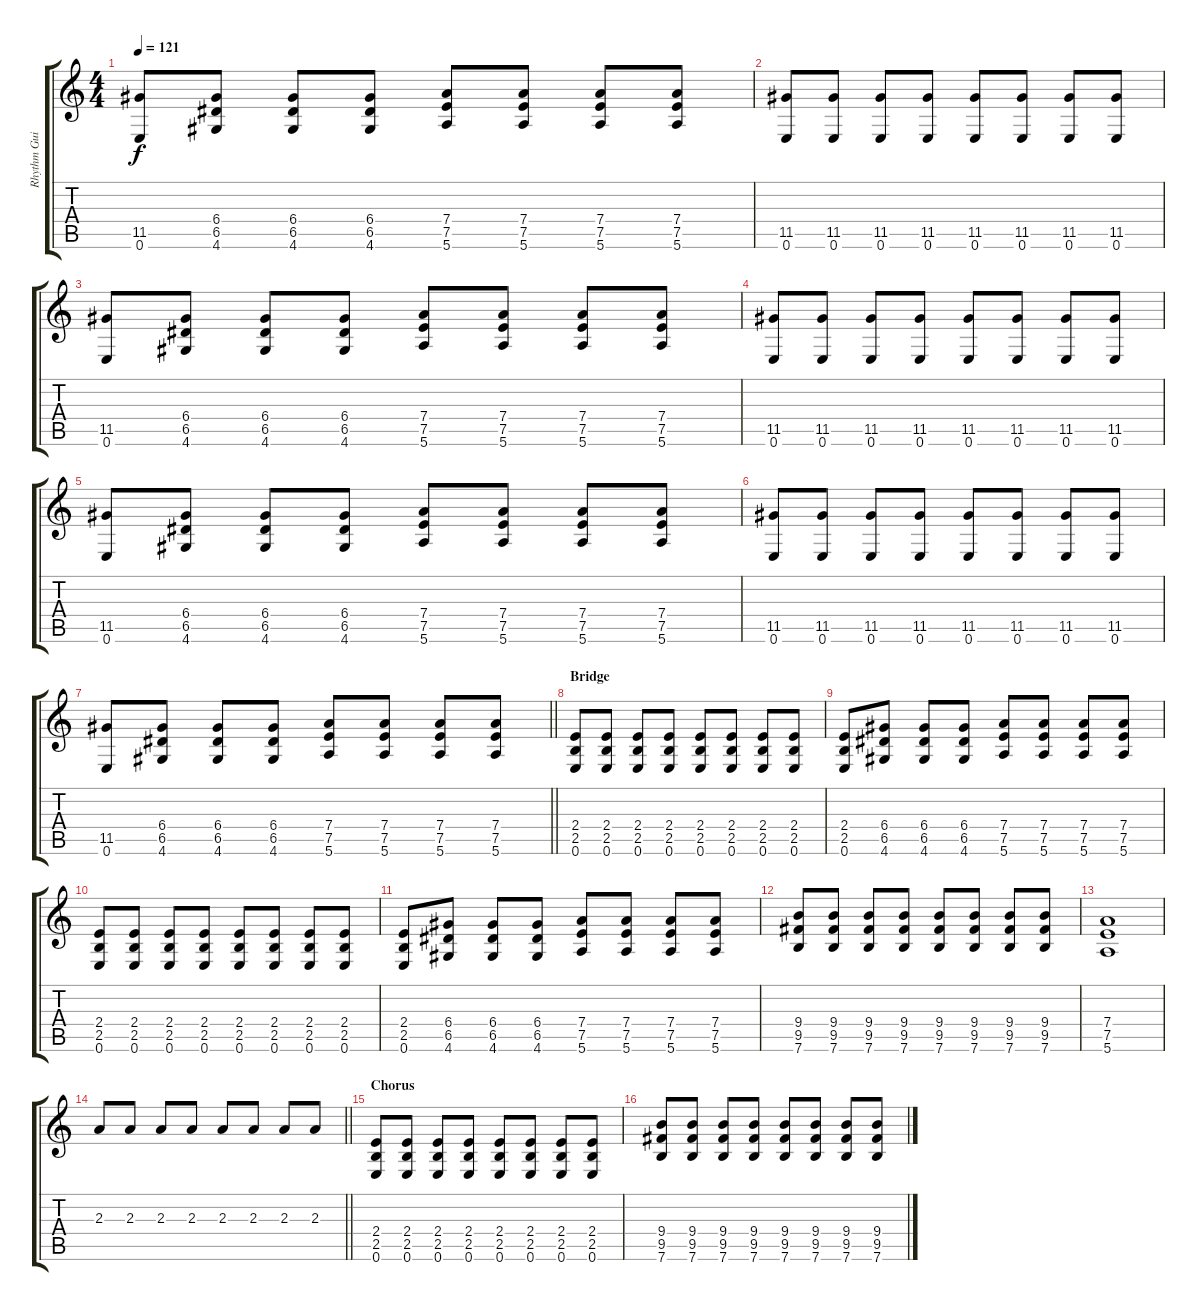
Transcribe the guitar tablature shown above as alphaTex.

\track ("Rhythm Guitar" "Rhythm Gui") {instrument electricguitarclean}
\staff {score tabs}
\tuning (E4 B3 G3 D3 A2 E2) {hide}
\ts (4 4)
\tempo 121
\clef g2
\ks c
(11.5 0.6).8{dy f} (6.4 6.5 4.6).8 (6.4 6.5 4.6).8 (6.4 6.5 4.6).8 (7.4 7.5 5.6).8 (7.4 7.5 5.6).8 (7.4 7.5 5.6).8 (7.4 7.5 5.6).8 |
(11.5 0.6).8 (11.5 0.6).8 (11.5 0.6).8 (11.5 0.6).8 (11.5 0.6).8 (11.5 0.6).8 (11.5 0.6).8 (11.5 0.6).8 |
(11.5 0.6).8 (6.4 6.5 4.6).8 (6.4 6.5 4.6).8 (6.4 6.5 4.6).8 (7.4 7.5 5.6).8 (7.4 7.5 5.6).8 (7.4 7.5 5.6).8 (7.4 7.5 5.6).8 |
(11.5 0.6).8 (11.5 0.6).8 (11.5 0.6).8 (11.5 0.6).8 (11.5 0.6).8 (11.5 0.6).8 (11.5 0.6).8 (11.5 0.6).8 |
(11.5 0.6).8 (6.4 6.5 4.6).8 (6.4 6.5 4.6).8 (6.4 6.5 4.6).8 (7.4 7.5 5.6).8 (7.4 7.5 5.6).8 (7.4 7.5 5.6).8 (7.4 7.5 5.6).8 |
(11.5 0.6).8 (11.5 0.6).8 (11.5 0.6).8 (11.5 0.6).8 (11.5 0.6).8 (11.5 0.6).8 (11.5 0.6).8 (11.5 0.6).8 |
\barLineRight lightlight
(11.5 0.6).8 (6.4 6.5 4.6).8 (6.4 6.5 4.6).8 (6.4 6.5 4.6).8 (7.4 7.5 5.6).8 (7.4 7.5 5.6).8 (7.4 7.5 5.6).8 (7.4 7.5 5.6).8 |
\section ("" "Bridge")
(2.4 2.5 0.6).8{instrument overdrivenguitar} (2.4 2.5 0.6).8 (2.4 2.5 0.6).8 (2.4 2.5 0.6).8 (2.4 2.5 0.6).8 (2.4 2.5 0.6).8 (2.4 2.5 0.6).8 (2.4 2.5 0.6).8 |
(2.4 2.5 0.6).8 (6.4 6.5 4.6).8 (6.4 6.5 4.6).8 (6.4 6.5 4.6).8 (7.4 7.5 5.6).8 (7.4 7.5 5.6).8 (7.4 7.5 5.6).8 (7.4 7.5 5.6).8 |
(2.4 2.5 0.6).8 (2.4 2.5 0.6).8 (2.4 2.5 0.6).8 (2.4 2.5 0.6).8 (2.4 2.5 0.6).8 (2.4 2.5 0.6).8 (2.4 2.5 0.6).8 (2.4 2.5 0.6).8 |
(2.4 2.5 0.6).8 (6.4 6.5 4.6).8 (6.4 6.5 4.6).8 (6.4 6.5 4.6).8 (7.4 7.5 5.6).8 (7.4 7.5 5.6).8 (7.4 7.5 5.6).8 (7.4 7.5 5.6).8 |
(9.4 9.5 7.6).8 (9.4 9.5 7.6).8 (9.4 9.5 7.6).8 (9.4 9.5 7.6).8 (9.4 9.5 7.6).8 (9.4 9.5 7.6).8 (9.4 9.5 7.6).8 (9.4 9.5 7.6).8 |
(7.4 7.5 5.6).1 |
\barLineRight lightlight
2.3.8 2.3.8 2.3.8 2.3.8 2.3.8 2.3.8 2.3.8 2.3.8 |
\section ("" "Chorus")
(2.4 2.5 0.6).8 (2.4 2.5 0.6).8 (2.4 2.5 0.6).8 (2.4 2.5 0.6).8 (2.4 2.5 0.6).8 (2.4 2.5 0.6).8 (2.4 2.5 0.6).8 (2.4 2.5 0.6).8 |
(9.4 9.5 7.6).8 (9.4 9.5 7.6).8 (9.4 9.5 7.6).8 (9.4 9.5 7.6).8 (9.4 9.5 7.6).8 (9.4 9.5 7.6).8 (9.4 9.5 7.6).8 (9.4 9.5 7.6).8
